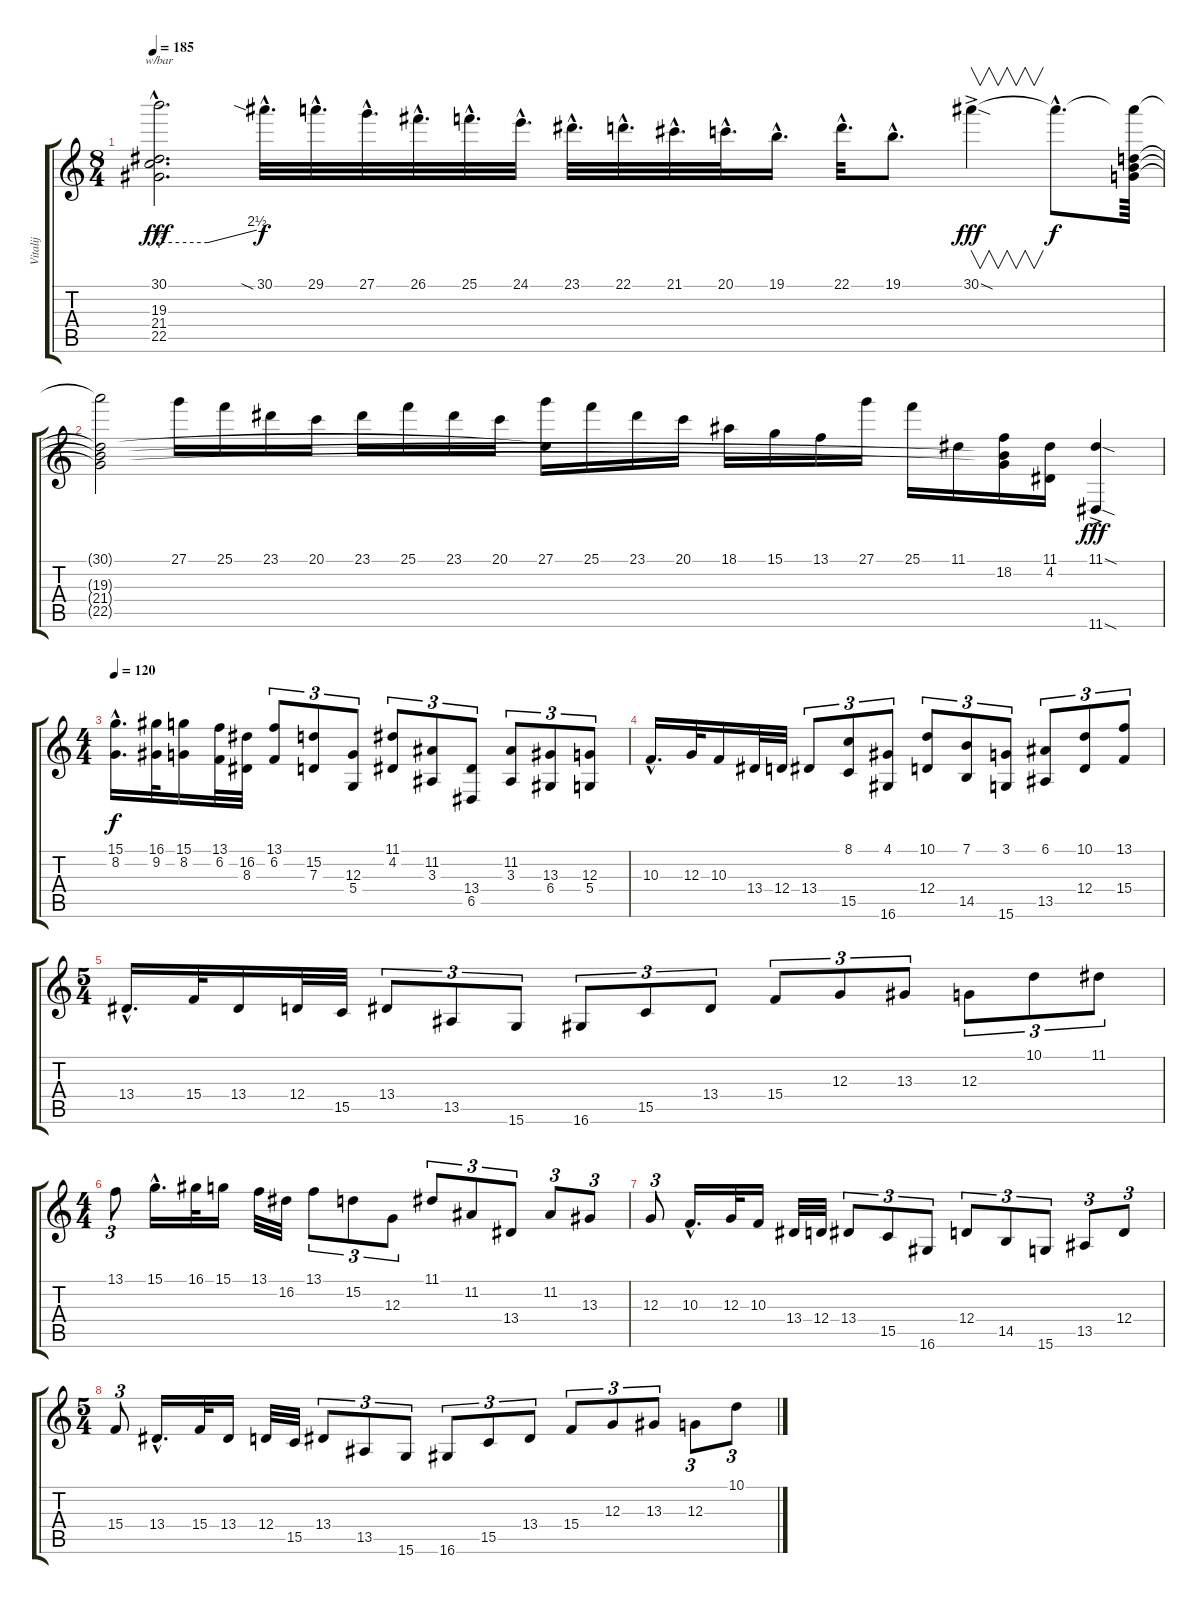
\track ("Vitalij" "Vitalij") {instrument electricgrandpiano}
\staff {score tabs}
\tuning (E4 B3 G3 D3 A2 E2) {hide}
\ts (8 4)
\tempo 185
\clef g2
\ks c
(30.1{hac} 19.3{hac t} 21.4{hac t} 22.5{hac t}).2{d tbe (custom default 0 2 30 2 60 10) dy fff} 30.1{sia hac}.32{d dy f} 29.1{hac}.32{d} 27.1{hac}.32{d} 26.1{hac}.32{d} 25.1{hac}.32{d} 24.1{hac}.32{d} 23.1{hac}.32{d} 22.1{hac}.32{d} 21.1{hac}.32{d} 20.1{hac}.32{d} 19.1{hac}.16{d} 22.1{hac}.32{d} 19.1{hac}.8{d} 30.1{sod ac}.4{v dy fff} 30.1{hac t}.8{d dy f} (30.1{t} 19.3{t} 21.4{t} 22.5{t}).64 |
(30.1{t} 19.3{t} 21.4{t} 22.5{t}).2 27.1.16 25.1.16 23.1.16 20.1.16 23.1.16 25.1.16 23.1.16 20.1.16 (27.1 19.3{t}).16 25.1.16 23.1.16 20.1.16 18.1.16 15.1.16 13.1.16 27.1.16 25.1.16 11.1.16 (18.2 21.4{t} 22.5{t}).16 (11.1 4.2).16 (11.1{sod ac} 11.6{sod ac}).4{dy fff} |
\ts (4 4)
\tempo 120
(15.1{hac} 8.2{hac}).16{d dy f volume 10 balance 12 instrument electricgrandpiano} (16.1 9.2).32 (15.1 8.2).16 (13.1 6.2).32 (16.2 8.3).32 (13.1 6.2).8{tu (3 2)} (15.2 7.3).8{tu (3 2)} (12.3 5.4).8{tu (3 2)} (11.1 4.2).8{tu (3 2)} (11.2 3.3).8{tu (3 2)} (13.4 6.5).8{tu (3 2)} (11.2 3.3).8{tu (3 2)} (13.3 6.4).8{tu (3 2)} (12.3 5.4).8{tu (3 2)} |
10.3{hac}.16{d} 12.3.32 10.3.16 13.4.32 12.4.32 13.4.8{tu (3 2)} (8.1 15.5).8{tu (3 2)} (4.1 16.6).8{tu (3 2)} (10.1 12.4).8{tu (3 2)} (7.1 14.5).8{tu (3 2)} (3.1 15.6).8{tu (3 2)} (6.1 13.5).8{tu (3 2)} (10.1 12.4).8{tu (3 2)} (13.1 15.4).8{tu (3 2)} |
\ts (5 4)
13.4{hac}.16{d} 15.4.32 13.4.16 12.4.32 15.5.32 13.4.8{tu (3 2)} 13.5.8{tu (3 2)} 15.6.8{tu (3 2)} 16.6.8{tu (3 2)} 15.5.8{tu (3 2)} 13.4.8{tu (3 2)} 15.4.8{tu (3 2)} 12.3.8{tu (3 2)} 13.3.8{tu (3 2)} 12.3.8{tu (3 2)} 10.1.8{tu (3 2)} 11.1.8{tu (3 2)} |
\ts (4 4)
13.1.8{tu (3 2)} 15.1{hac}.16{d} 16.1.32 15.1.16 13.1.32 16.2.32 13.1.8{tu (3 2)} 15.2.8{tu (3 2)} 12.3.8{tu (3 2)} 11.1.8{tu (3 2)} 11.2.8{tu (3 2)} 13.4.8{tu (3 2)} 11.2.8{tu (3 2)} 13.3.8{tu (3 2)} |
12.3.8{tu (3 2)} 10.3{hac}.16{d} 12.3.32 10.3.16 13.4.32 12.4.32 13.4.8{tu (3 2)} 15.5.8{tu (3 2)} 16.6.8{tu (3 2)} 12.4.8{tu (3 2)} 14.5.8{tu (3 2)} 15.6.8{tu (3 2)} 13.5.8{tu (3 2)} 12.4.8{tu (3 2)} |
\ts (5 4)
15.4.8{tu (3 2)} 13.4{hac}.16{d} 15.4.32 13.4.16 12.4.32 15.5.32 13.4.8{tu (3 2)} 13.5.8{tu (3 2)} 15.6.8{tu (3 2)} 16.6.8{tu (3 2)} 15.5.8{tu (3 2)} 13.4.8{tu (3 2)} 15.4.8{tu (3 2)} 12.3.8{tu (3 2)} 13.3.8{tu (3 2)} 12.3.8{tu (3 2)} 10.1.8{tu (3 2)}
